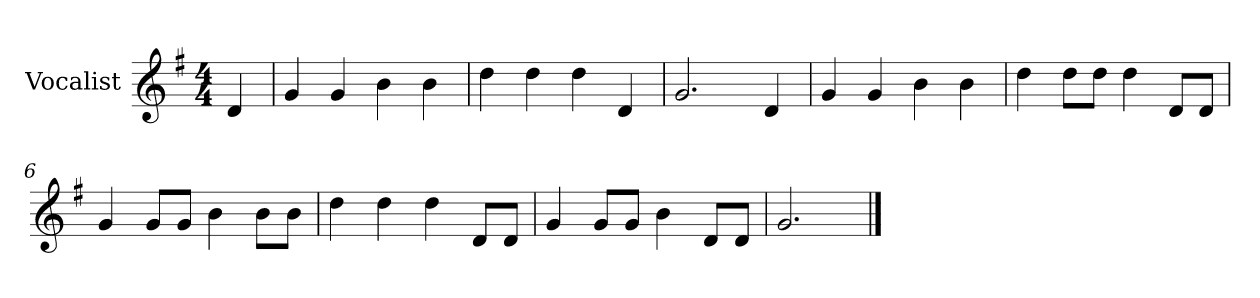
**kern
*part1
*staff1
*I"Vocalist
*k[f#]
*G:
*M4/4
=
4d
=1
4g
4g
4b
4b
=2
4dd
4dd
4dd
4d
=3
2.g
4d
=4
4g
4g
4b
4b
=5
4dd
8ddL
8ddJ
4dd
8dL
8dJ
=6
4g
8gL
8gJ
4b
8bL
8bJ
=7
4dd
4dd
4dd
8dL
8dJ
=8
4g
8gL
8gJ
4b
8dL
8dJ
=9
2.g
==
*-
